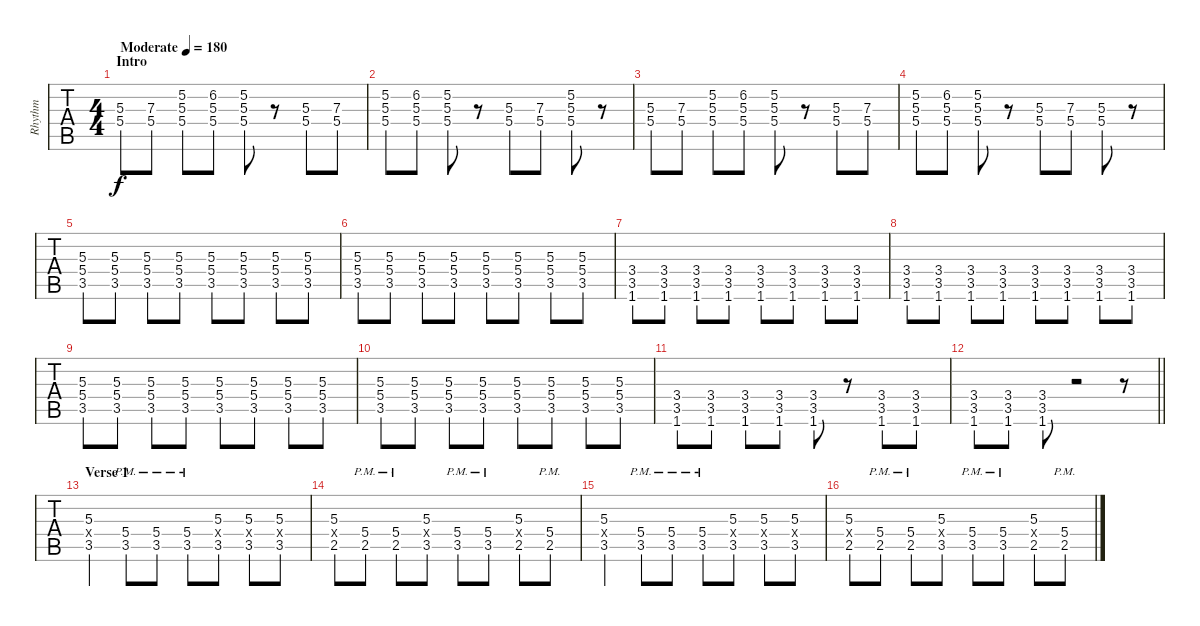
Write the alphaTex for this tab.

\track ("Rhythm" "Rhythm") {instrument overdrivenguitar}
\staff {tabs}
\tuning (E4 B3 G3 D3 A2 E2) {hide}
\ts (4 4)
\section ("" "Intro")
\tempo (180 "Moderate")
\clef g2
\ks c
(5.3 5.4).8{dy f instrument overdrivenguitar} (7.3 5.4).8 (5.2 5.3 5.4).8 (6.2 5.3 5.4).8 (5.2 5.3 5.4).8 r.8 (5.3 5.4).8 (7.3 5.4).8 |
(5.2 5.3 5.4).8 (6.2 5.3 5.4).8 (5.2 5.3 5.4).8 r.8 (5.3 5.4).8 (7.3 5.4).8 (5.2 5.3 5.4).8 r.8 |
(5.3 5.4).8 (7.3 5.4).8 (5.2 5.3 5.4).8 (6.2 5.3 5.4).8 (5.2 5.3 5.4).8 r.8 (5.3 5.4).8 (7.3 5.4).8 |
(5.2 5.3 5.4).8 (6.2 5.3 5.4).8 (5.2 5.3 5.4).8 r.8 (5.3 5.4).8 (7.3 5.4).8 (5.3 5.4).8 r.8 |
(5.3 5.4 3.5).8 (5.3 5.4 3.5).8 (5.3 5.4 3.5).8 (5.3 5.4 3.5).8 (5.3 5.4 3.5).8 (5.3 5.4 3.5).8 (5.3 5.4 3.5).8 (5.3 5.4 3.5).8 |
(5.3 5.4 3.5).8 (5.3 5.4 3.5).8 (5.3 5.4 3.5).8 (5.3 5.4 3.5).8 (5.3 5.4 3.5).8 (5.3 5.4 3.5).8 (5.3 5.4 3.5).8 (5.3 5.4 3.5).8 |
(3.4 3.5 1.6).8 (3.4 3.5 1.6).8 (3.4 3.5 1.6).8 (3.4 3.5 1.6).8 (3.4 3.5 1.6).8 (3.4 3.5 1.6).8 (3.4 3.5 1.6).8 (3.4 3.5 1.6).8 |
(3.4 3.5 1.6).8 (3.4 3.5 1.6).8 (3.4 3.5 1.6).8 (3.4 3.5 1.6).8 (3.4 3.5 1.6).8 (3.4 3.5 1.6).8 (3.4 3.5 1.6).8 (3.4 3.5 1.6).8 |
(5.3 5.4 3.5).8 (5.3 5.4 3.5).8 (5.3 5.4 3.5).8 (5.3 5.4 3.5).8 (5.3 5.4 3.5).8 (5.3 5.4 3.5).8 (5.3 5.4 3.5).8 (5.3 5.4 3.5).8 |
(5.3 5.4 3.5).8 (5.3 5.4 3.5).8 (5.3 5.4 3.5).8 (5.3 5.4 3.5).8 (5.3 5.4 3.5).8 (5.3 5.4 3.5).8 (5.3 5.4 3.5).8 (5.3 5.4 3.5).8 |
(3.4 3.5 1.6).8 (3.4 3.5 1.6).8 (3.4 3.5 1.6).8 (3.4 3.5 1.6).8 (3.4 3.5 1.6).8 r.8 (3.4 3.5 1.6).8 (3.4 3.5 1.6).8 |
\barLineRight lightlight
(3.4 3.5 1.6).8 (3.4 3.5 1.6).8 (3.4 3.5 1.6).8 r.2 r.8 |
\section ("" "Verse 1")
(5.3 5.4{x} 3.5).4 (5.4{pm} 3.5{pm}).8 (5.4{pm} 3.5{pm}).8 (5.4{pm} 3.5{pm}).8 (5.3 5.4{x} 3.5).8 (5.3 5.4{x} 3.5).8 (5.3 5.4{x} 3.5).8 |
(5.3 5.4{x} 2.5).8 (5.4{pm} 2.5{pm}).8 (5.4{pm} 2.5{pm}).8 (5.3 5.4{x} 3.5).8 (5.4{pm} 3.5{pm}).8 (5.4{pm} 3.5{pm}).8 (5.3 5.4{x} 2.5).8 (5.4{pm} 2.5{pm}).8 |
(5.3 5.4{x} 3.5).4 (5.4{pm} 3.5{pm}).8 (5.4{pm} 3.5{pm}).8 (5.4{pm} 3.5{pm}).8 (5.3 5.4{x} 3.5).8 (5.3 5.4{x} 3.5).8 (5.3 5.4{x} 3.5).8 |
(5.3 5.4{x} 2.5).8 (5.4{pm} 2.5{pm}).8 (5.4{pm} 2.5{pm}).8 (5.3 5.4{x} 3.5).8 (5.4{pm} 3.5{pm}).8 (5.4{pm} 3.5{pm}).8 (5.3 5.4{x} 2.5).8 (5.4{pm} 2.5{pm}).8
